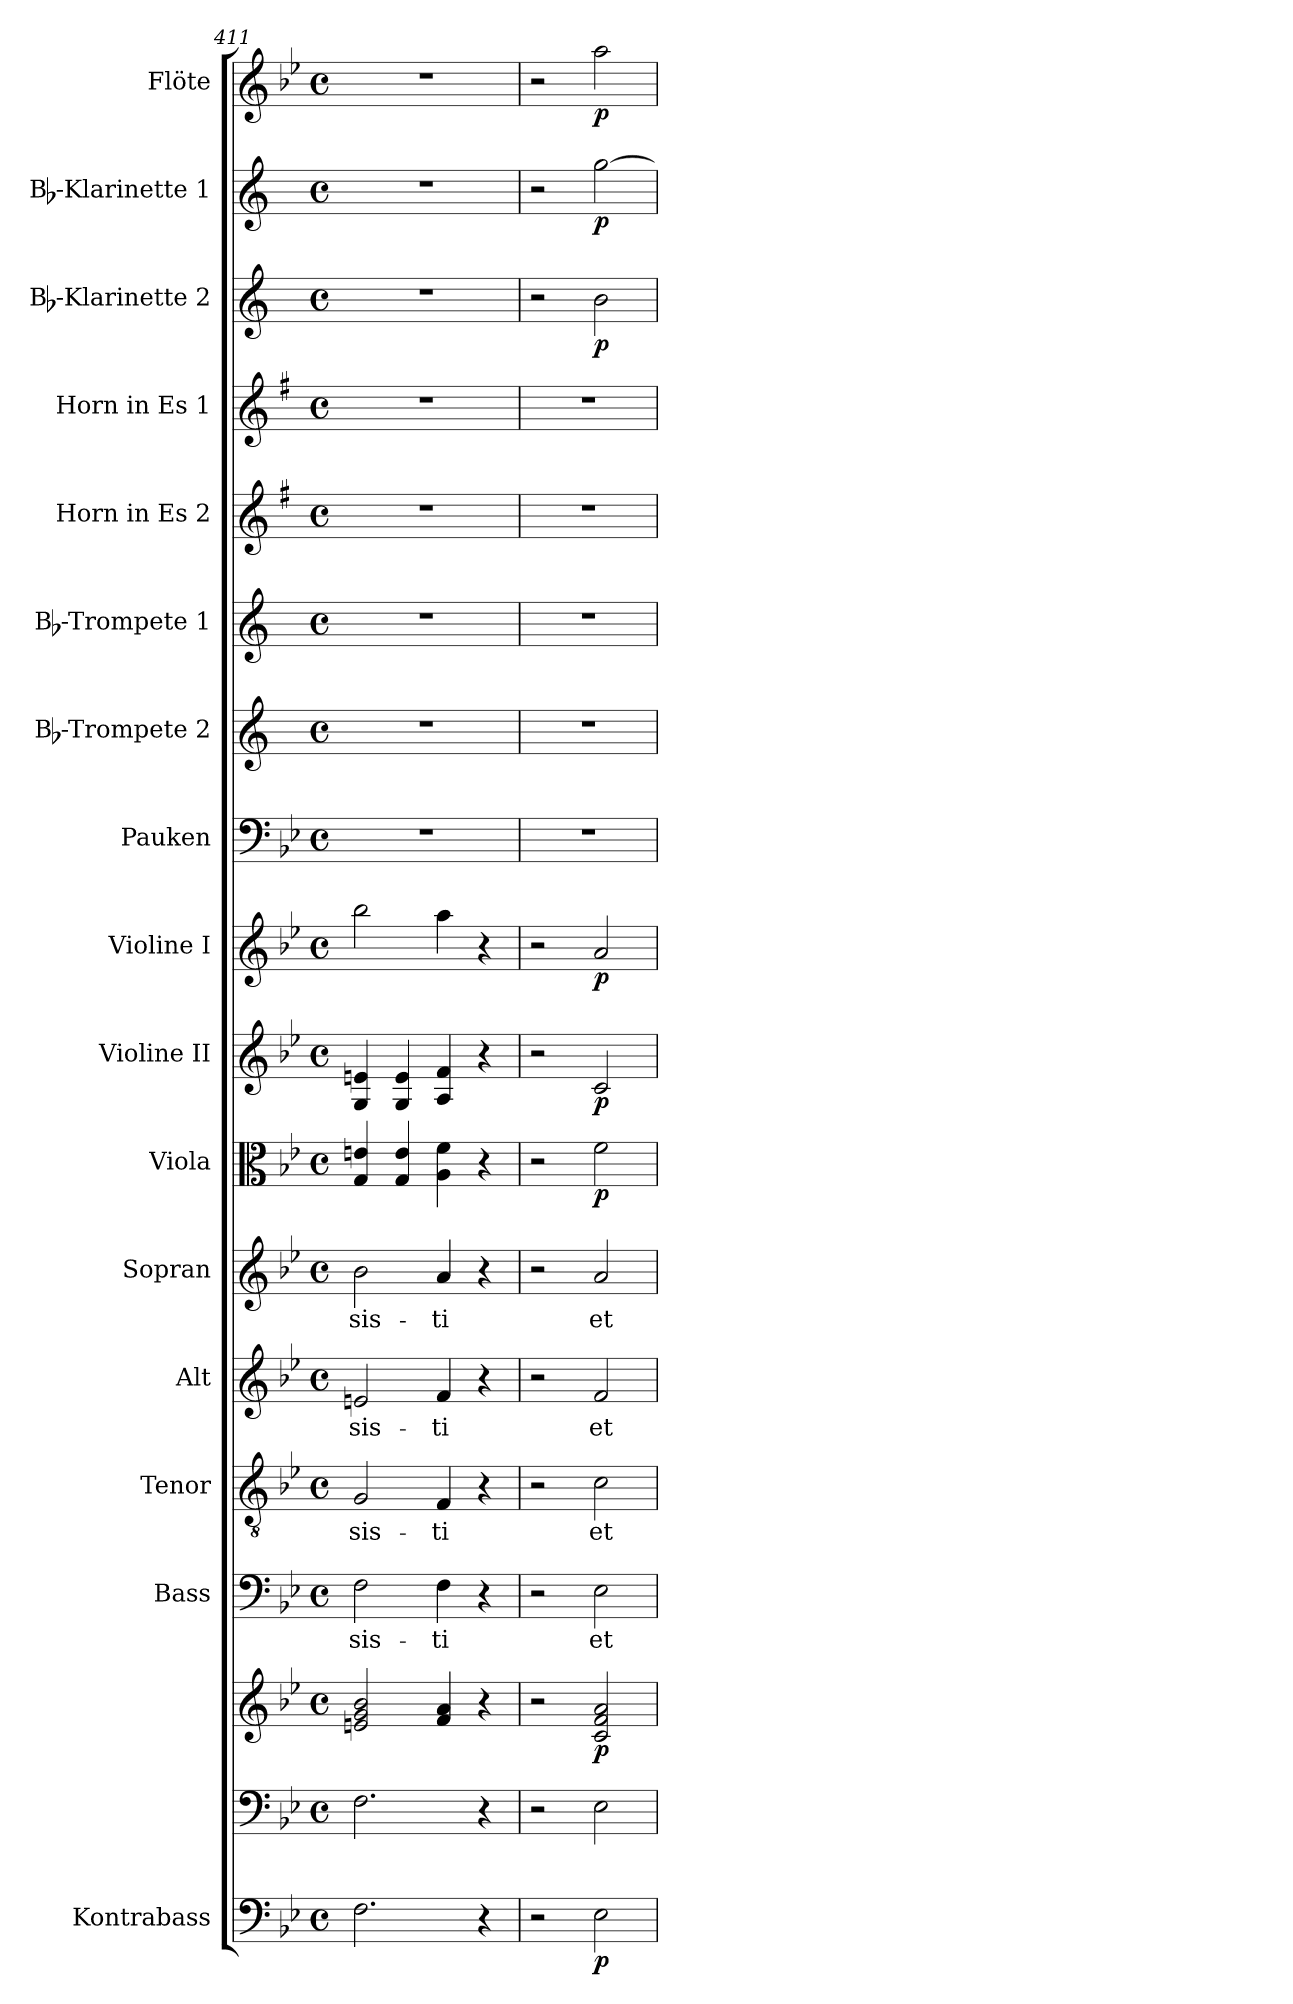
**kern	**dynam	**kern	**kern	**dynam	**kern	**text	**kern	**text	**kern	**text	**kern	**text	**kern	**dynam	**kern	**dynam	**kern	**dynam	**kern	**kern	**kern	**kern	**kern	**kern	**dynam	**kern	**dynam	**kern	**dynam
*part17	*part17	*part16	*part16	*part16	*part15	*part15	*part14	*part14	*part13	*part13	*part12	*part12	*part11	*part11	*part10	*part10	*part9	*part9	*part8	*part7	*part6	*part5	*part4	*part3	*part3	*part2	*part2	*part1	*part1
*staff18	*staff18	*staff17	*staff16	*staff16/17	*staff15	*staff15	*staff14	*staff14	*staff13	*staff13	*staff12	*staff12	*staff11	*staff11	*staff10	*staff10	*staff9	*staff9	*staff8	*staff7	*staff6	*staff5	*staff4	*staff3	*staff3	*staff2	*staff2	*staff1	*staff1
*I"Kontrabass	*	*	*	*	*I"Bass	*	*I"Tenor	*	*I"Alt	*	*I"Sopran	*	*I"Viola	*	*I"Violine II	*	*I"Violine I	*	*I"Pauken	*I"Bb-Trompete 2	*I"Bb-Trompete 1	*I"Horn in Es 2	*I"Horn in Es 1	*I"Bb-Klarinette 2	*	*I"Bb-Klarinette 1	*	*I"Flöte	*
*I'Kb.	*	*	*	*	*I'B.	*	*I'T.	*	*I'A.	*	*I'S.	*	*I'Vla.	*	*I'Vl. II	*	*I'Vl. I	*	*I'Pk.	*I'Bb Trp. 2	*I'Bb Trp. 1	*	*	*I'Bb Kl. 2	*	*I'Bb Kl. 1	*	*I'Fl.	*
*clefF4	*	*clefF4	*clefG2	*	*clefF4	*	*clefGv2	*	*clefG2	*	*clefG2	*	*clefC3	*	*clefG2	*	*clefG2	*	*clefF4	*clefG2	*clefG2	*clefG2	*clefG2	*clefG2	*	*clefG2	*	*clefG2	*
*ITrd7c12	*	*	*	*	*	*	*	*	*	*	*	*	*	*	*	*	*	*	*	*ITrd1c2	*ITrd1c2	*ITrd5c9	*ITrd5c9	*ITrd1c2	*	*ITrd1c2	*	*	*
*k[b-e-]	*	*k[b-e-]	*k[b-e-]	*	*k[b-e-]	*	*k[b-e-]	*	*k[b-e-]	*	*k[b-e-]	*	*k[b-e-]	*	*k[b-e-]	*	*k[b-e-]	*	*k[b-e-]	*k[b-e-]	*k[b-e-]	*k[b-e-]	*k[b-e-]	*k[b-e-]	*	*k[b-e-]	*	*k[b-e-]	*
*B-:	*	*B-:	*B-:	*	*B-:	*	*B-:	*	*B-:	*	*B-:	*	*B-:	*	*B-:	*	*B-:	*	*B-:	*B-:	*B-:	*B-:	*B-:	*B-:	*	*B-:	*	*B-:	*
*M4/4	*	*M4/4	*M4/4	*	*M4/4	*	*M4/4	*	*M4/4	*	*M4/4	*	*M4/4	*	*M4/4	*	*M4/4	*	*M4/4	*M4/4	*M4/4	*M4/4	*M4/4	*M4/4	*	*M4/4	*	*M4/4	*
*met(c)	*	*met(c)	*met(c)	*	*met(c)	*	*met(c)	*	*met(c)	*	*met(c)	*	*met(c)	*	*met(c)	*	*met(c)	*	*met(c)	*met(c)	*met(c)	*met(c)	*met(c)	*met(c)	*	*met(c)	*	*met(c)	*
=411	=411	=411	=411	=411	=411	=411	=411	=411	=411	=411	=411	=411	=411	=411	=411	=411	=411	=411	=411	=411	=411	=411	=411	=411	=411	=411	=411	=411	=411
!	!	!	!	!	!	!LO:LY:b	!	!LO:LY:b	!	!LO:LY:b	!	!LO:LY:b	!	!	!	!	!	!	!	!	!	!	!	!	!	!	!	!	!
2.FF\	.	2.F\	2en/ 2g/ 2b-/	.	2F\	-sis-	2G/	-sis-	2en/	-sis-	2b-\	-sis-	4G/ 4en/	.	4G/ 4en/	.	2bb-\	.	1r	1r	1r	1r	1r	1r	.	1r	.	1r	.
.	.	.	.	.	.	.	.	.	.	.	.	.	4G/ 4e/	.	4G/ 4e/	.	.	.	.	.	.	.	.	.	.	.	.	.	.
!	!	!	!	!	!	!LO:LY:b	!	!LO:LY:b	!	!LO:LY:b	!	!LO:LY:b	!	!	!	!	!	!	!	!	!	!	!	!	!	!	!	!	!
.	.	.	4f/ 4a/	.	4F\	-ti	4F/	-ti	4f/	-ti	4a/	-ti	4A\ 4f\	.	4A/ 4f/	.	4aa\	.	.	.	.	.	.	.	.	.	.	.	.
4r	.	4r	4r	.	4r	.	4r	.	4r	.	4r	.	4r	.	4r	.	4r	.	.	.	.	.	.	.	.	.	.	.	.
=412	=412	=412	=412	=412	=412	=412	=412	=412	=412	=412	=412	=412	=412	=412	=412	=412	=412	=412	=412	=412	=412	=412	=412	=412	=412	=412	=412	=412	=412
2r	.	2r	2r	.	2r	.	2r	.	2r	.	2r	.	2r	.	2r	.	2r	.	1r	1r	1r	1r	1r	2r	.	2r	.	2r	.
!	!LO:DY:b	!	!	!LO:DY:b	!	!LO:LY:b	!	!LO:LY:b	!	!LO:LY:b	!	!LO:LY:b	!	!LO:DY:b	!	!LO:DY:b	!	!LO:DY:b	!	!	!	!	!	!	!LO:DY:b	!	!LO:DY:b	!	!LO:DY:b
2EE-\	p	2E-\	2c/ 2f/ 2a/	p	2E-\	et	2c\	et	2f/	et	2a/	et	2f\	p	2c/	p	2a/	p	.	.	.	.	.	2a\	p	[2ff\	p	2aa\	p
=	=	=	=	=	=	=	=	=	=	=	=	=	=	=	=	=	=	=	=	=	=	=	=	=	=	=	=	=	=
*-	*-	*-	*-	*-	*-	*-	*-	*-	*-	*-	*-	*-	*-	*-	*-	*-	*-	*-	*-	*-	*-	*-	*-	*-	*-	*-	*-	*-	*-
